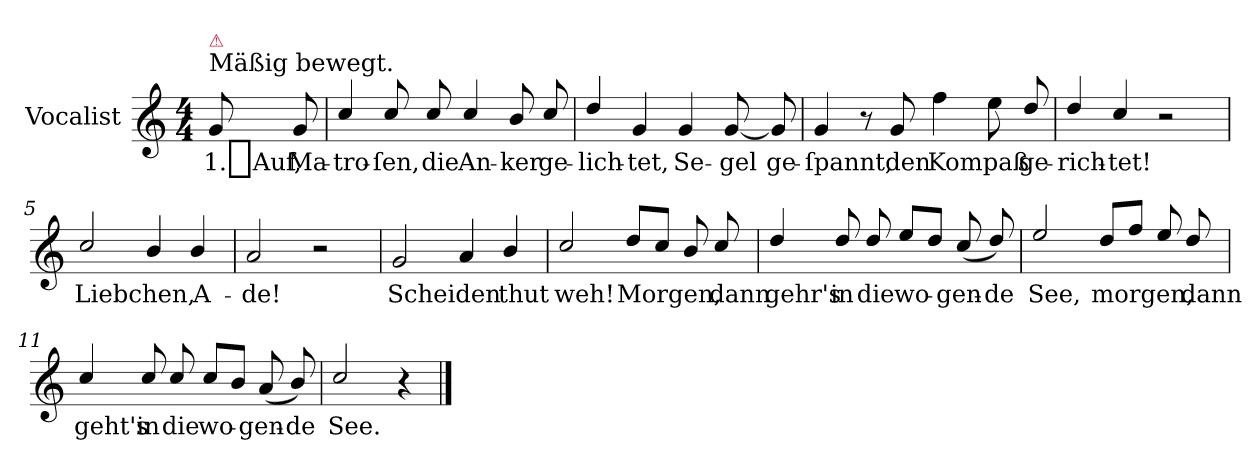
**kern	**text
*part1	*part1
*staff1	*staff1
*I"Vocalist	*
*k[]	*
*C:	*
*M4/4	*
=	=
!LO:TX:a:t=Mäßig bewegt.	!
!LO:TX:a:color=crimson:t=⚠	!
8g	1._Auf,
8g	Ma-
=1	=1
4cc/	-tro-
8cc/	-ſen,
8cc/	die
4cc/	An-
8b/	-ker
8cc/	ge-
=2	=2
4dd/	-lich-
4g	-tet,
4g	Se-
[8g	-gel
8g]	ge-
=3	=3
4g	-ſpannt,
8r	.
8g	den
4ff	Kompaß
8ee	.
8dd/	ge-
=4	=4
4dd/	-rich-
4cc/	-tet!
2r	.
=5	=5
2cc/	Liebchen,
4b/	.
4b/	A-
=6	=6
2a	-de!
2r	.
=7	=7
2g	Scheiden
4a	.
4b/	thut
=8	=8
2cc/	weh!
8dd/L	Morgen,
8ccJ	.
8b/	.
8cc/	dann
=9	=9
4dd/	gehr's
8dd/	in
8dd/	die
8ee/L	wo-
8ddJ	.
(>8cc/	-gen-
8dd/)	-de
=10	=10
2ee/	See,
8dd/L	morgen,
8ffJ	.
8ee/	.
8dd/	dann
=11	=11
4cc/	geht's
8cc/	in
8cc/	die
8cc/L	wo-
8bJ	.
(>8a	-gen-
8b/)	-de
=12	=12
2cc/	See.
4r	.
==	==
*-	*-
